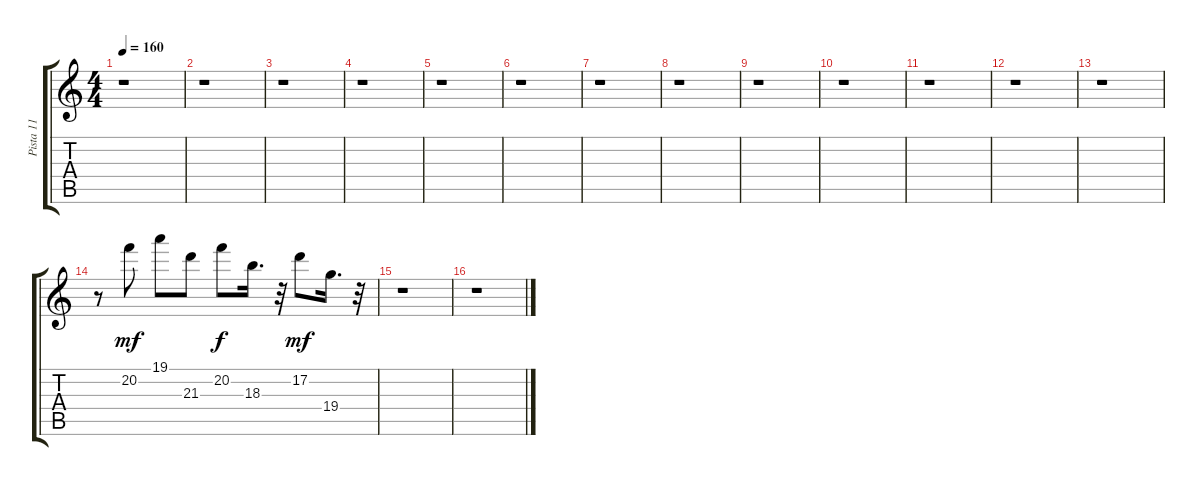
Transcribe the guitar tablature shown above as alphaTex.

\track ("Pista 11" "Pista 11") {instrument electricguitarjazz}
\staff {score tabs}
\tuning (D4 A3 F3 C3 G2 D2) {hide}
\ts (4 4)
\tempo 160
\clef g2
\ks c
r.1{dy mf} |
r.1 |
r.1 |
r.1 |
r.1 |
r.1 |
r.1 |
r.1 |
r.1 |
r.1 |
r.1 |
r.1 |
r.1 |
r.8 20.2.8 19.1.8 21.3.8 20.2.8{dy f} 18.3.16{d} r.32 17.2.8{dy mf} 19.4.16{d} r.32 |
r.1 |
r.1
